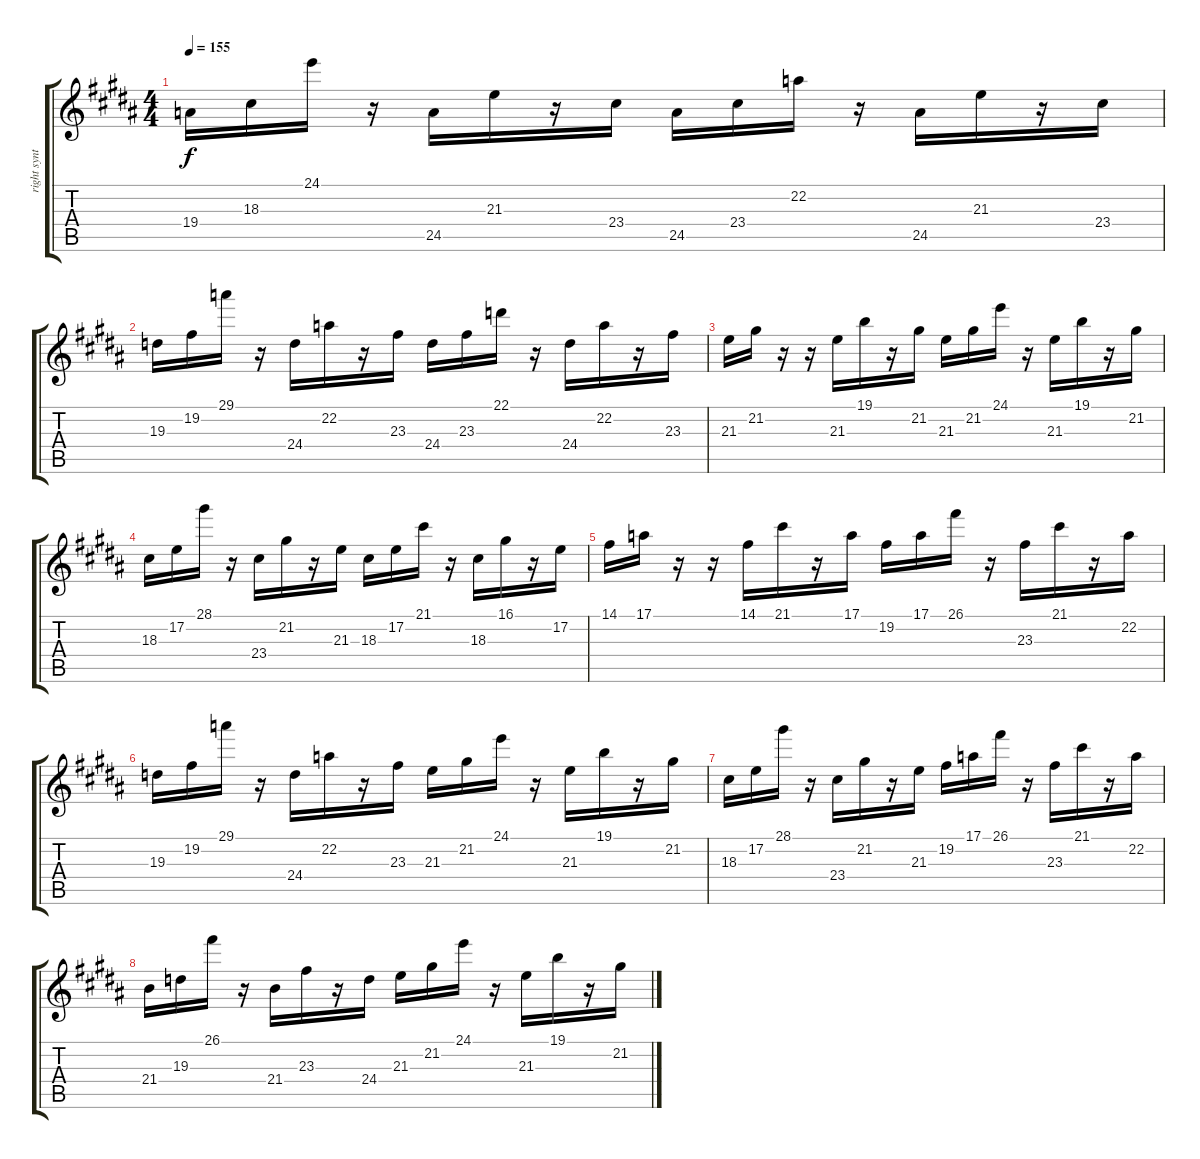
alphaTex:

\track ("right synth2" "right synt") {instrument tremolostrings}
\staff {score tabs}
\tuning (E4 B3 G3 D3 A2 E2) {hide}
\ts (4 4)
\tempo 155
\clef g2
\ks b
19.4.16{dy f} 18.3.16 24.1.16 r.16 24.5.16 21.3.16 r.16 23.4.16 24.5.16 23.4.16 22.2.16 r.16 24.5.16 21.3.16 r.16 23.4.16 |
19.3.16 19.2.16 29.1.16 r.16 24.4.16 22.2.16 r.16 23.3.16 24.4.16 23.3.16 22.1.16 r.16 24.4.16 22.2.16 r.16 23.3.16 |
21.3.16 21.2.16 r.16 r.16 21.3.16 19.1.16 r.16 21.2.16 21.3.16 21.2.16 24.1.16 r.16 21.3.16 19.1.16 r.16 21.2.16 |
18.3.16 17.2.16 28.1.16 r.16 23.4.16 21.2.16 r.16 21.3.16 18.3.16 17.2.16 21.1.16 r.16 18.3.16 16.1.16 r.16 17.2.16 |
14.1.16 17.1.16 r.16 r.16 14.1.16 21.1.16 r.16 17.1.16 19.2.16 17.1.16 26.1.16 r.16 23.3.16 21.1.16 r.16 22.2.16 |
19.3.16 19.2.16 29.1.16 r.16 24.4.16 22.2.16 r.16 23.3.16 21.3.16 21.2.16 24.1.16 r.16 21.3.16 19.1.16 r.16 21.2.16 |
18.3.16 17.2.16 28.1.16 r.16 23.4.16 21.2.16 r.16 21.3.16 19.2.16 17.1.16 26.1.16 r.16 23.3.16 21.1.16 r.16 22.2.16 |
21.4.16 19.3.16 26.1.16 r.16 21.4.16 23.3.16 r.16 24.4.16 21.3.16 21.2.16 24.1.16 r.16 21.3.16 19.1.16 r.16 21.2.16
